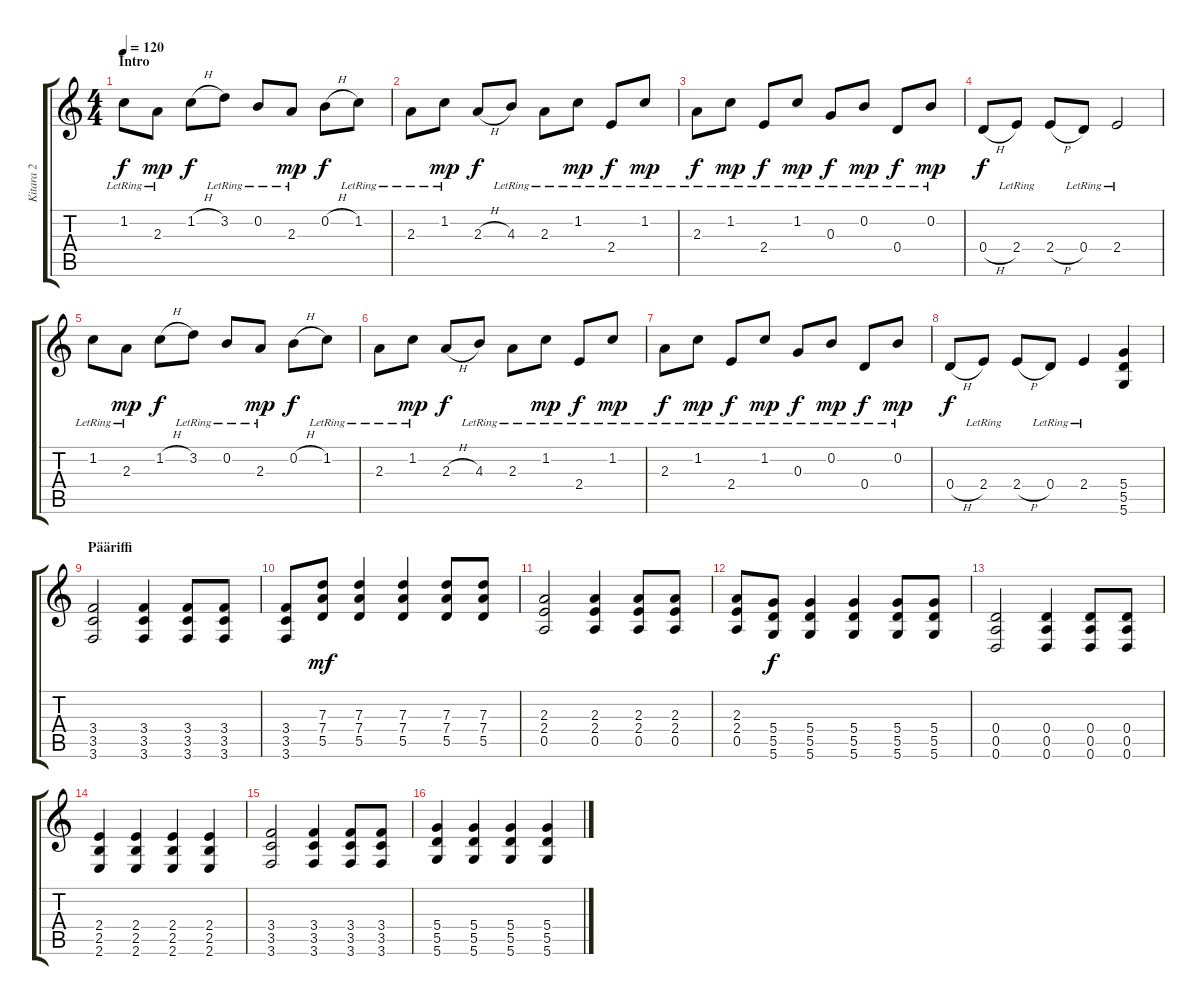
\track ("Kitara 2" "Kitara 2") {instrument distortionguitar}
\staff {score tabs}
\tuning (E4 B3 G3 D3 A2 D2) {hide}
\ts (4 4)
\section ("" "Intro")
\tempo 120
\clef g2
\ks c
1.2{lr}.8{dy f instrument acousticguitarsteel} 2.3{lr}.8{dy mp} 1.2{h}.8{dy f} 3.2{lr}.8 0.2{lr}.8 2.3{lr}.8{dy mp} 0.2{h}.8{dy f} 1.2{lr}.8 |
2.3{lr}.8 1.2{lr}.8{dy mp} 2.3{h}.8{dy f} 4.3{lr}.8 2.3{lr}.8 1.2{lr}.8{dy mp} 2.4{lr}.8{dy f} 1.2{lr}.8{dy mp} |
2.3{lr}.8{dy f} 1.2{lr}.8{dy mp} 2.4{lr}.8{dy f} 1.2{lr}.8{dy mp} 0.3{lr}.8{dy f} 0.2{lr}.8{dy mp} 0.4{lr}.8{dy f} 0.2{lr}.8{dy mp} |
0.4{h}.8{dy f} 2.4{lr}.8 2.4{h}.8 0.4{lr}.8 2.4{lr}.2 |
1.2{lr}.8 2.3{lr}.8{dy mp} 1.2{h}.8{dy f} 3.2{lr}.8 0.2{lr}.8 2.3{lr}.8{dy mp} 0.2{h}.8{dy f} 1.2{lr}.8 |
2.3{lr}.8 1.2{lr}.8{dy mp} 2.3{h}.8{dy f} 4.3{lr}.8 2.3{lr}.8 1.2{lr}.8{dy mp} 2.4{lr}.8{dy f} 1.2{lr}.8{dy mp} |
2.3{lr}.8{dy f} 1.2{lr}.8{dy mp} 2.4{lr}.8{dy f} 1.2{lr}.8{dy mp} 0.3{lr}.8{dy f} 0.2{lr}.8{dy mp} 0.4{lr}.8{dy f} 0.2{lr}.8{dy mp} |
0.4{h}.8{dy f} 2.4{lr}.8 2.4{h}.8 0.4{lr}.8 2.4{lr}.4 (5.4 5.5 5.6).4{balance 0 instrument distortionguitar} |
\section ("" "Pääriffi")
(3.4 3.5 3.6).2 (3.4 3.5 3.6).4 (3.4 3.5 3.6).8 (3.4 3.5 3.6).8 |
(3.4 3.5 3.6).8 (7.3 7.4 5.5).8{dy mf} (7.3 7.4 5.5).4 (7.3 7.4 5.5).4 (7.3 7.4 5.5).8 (7.3 7.4 5.5).8 |
(2.3 2.4 0.5).2 (2.3 2.4 0.5).4 (2.3 2.4 0.5).8 (2.3 2.4 0.5).8 |
(2.3 2.4 0.5).8 (5.4 5.5 5.6).8{dy f} (5.4 5.5 5.6).4 (5.4 5.5 5.6).4 (5.4 5.5 5.6).8 (5.4 5.5 5.6).8 |
(0.4 0.5 0.6).2 (0.4 0.5 0.6).4 (0.4 0.5 0.6).8 (0.4 0.5 0.6).8 |
(2.4 2.5 2.6).4 (2.4 2.5 2.6).4 (2.4 2.5 2.6).4 (2.4 2.5 2.6).4 |
(3.4 3.5 3.6).2 (3.4 3.5 3.6).4 (3.4 3.5 3.6).8 (3.4 3.5 3.6).8 |
(5.4 5.5 5.6).4 (5.4 5.5 5.6).4 (5.4 5.5 5.6).4 (5.4 5.5 5.6).4
